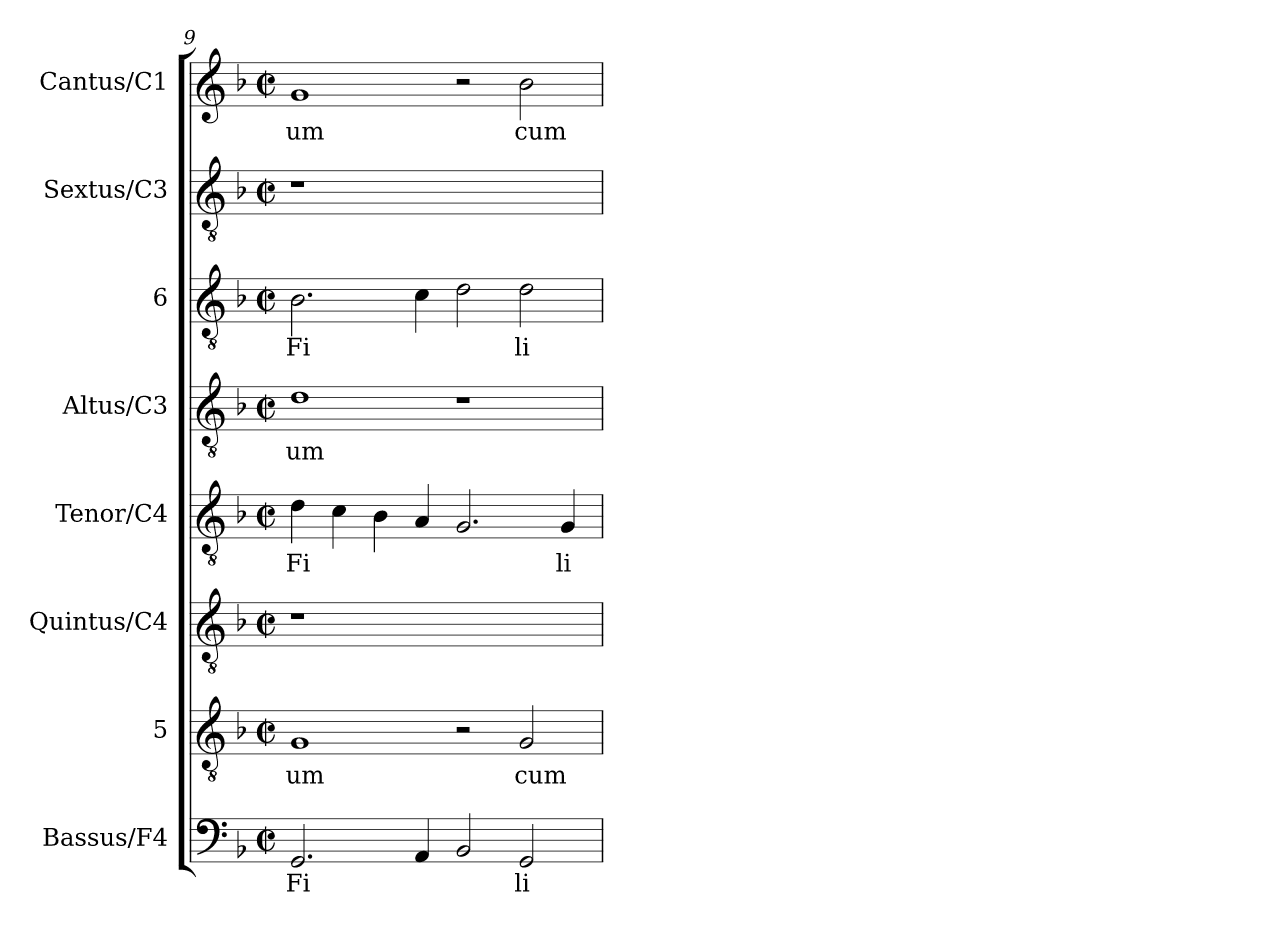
**kern	**text	**kern	**text	**kern	**kern	**text	**kern	**text	**kern	**text	**kern	**kern	**text
*part8	*part8	*part7	*part7	*part6	*part5	*part5	*part4	*part4	*part3	*part3	*part2	*part1	*part1
*staff8	*staff8	*staff7	*staff7	*staff6	*staff5	*staff5	*staff4	*staff4	*staff3	*staff3	*staff2	*staff1	*staff1
*I"Bassus/F4	*	*I"5	*	*I"Quintus/C4	*I"Tenor/C4	*	*I"Altus/C3	*	*I"6	*	*I"Sextus/C3	*I"Cantus/C1	*
*I'B	*	*	*	*	*I'T	*	*I'A	*	*	*	*	*I'C	*
*clefF4	*	*clefGv2	*	*clefGv2	*clefGv2	*	*clefGv2	*	*clefGv2	*	*clefGv2	*clefG2	*
*k[b-]	*	*k[b-]	*	*k[b-]	*k[b-]	*	*k[b-]	*	*k[b-]	*	*k[b-]	*k[b-]	*
*F:	*	*F:	*	*F:	*F:	*	*F:	*	*F:	*	*F:	*F:	*
*M2/2	*	*M2/2	*	*M2/2	*M2/2	*	*M2/2	*	*M2/2	*	*M2/2	*M2/2	*
*met(c|)	*	*met(c|)	*	*met(c|)	*met(c|)	*	*met(c|)	*	*met(c|)	*	*met(c|)	*met(c|)	*
=9	=9	=9	=9	=9	=9	=9	=9	=9	=9	=9	=9	=9	=9
!	!LO:LY:b:cj	!	!LO:LY:b:cj	!	!	!LO:LY:b:cj	!	!LO:LY:b:cj	!	!LO:LY:b:cj	!	!	!LO:LY:b:cj
2.GG/	Fi-	1G	-um	1r	4d\	Fi-	1d	-um	2.B-\	Fi-	1r	1g	-um
!	!	!	!	!	!	!LO:LY:b:cj	!	!	!	!	!	!	!
.	.	.	.	.	4c\	--	.	.	.	.	.	.	.
!	!	!	!	!	!	!LO:LY:b:cj	!	!	!	!	!	!	!
.	.	.	.	.	4B-\	--	.	.	.	.	.	.	.
!	!LO:LY:b:cj	!	!	!	!	!LO:LY:b:cj	!	!	!	!LO:LY:b:cj	!	!	!
4AA/	--	.	.	.	4A/	--	.	.	4c\	--	.	.	.
!	!LO:LY:b:cj	!	!	!	!	!LO:LY:b:cj	!	!	!	!LO:LY:b:cj	!	!	!
2BB-/	--	2r	.	1ryy	2.G/	--	1r	.	2d\	--	1ryy	2r	.
!	!LO:LY:b:cj	!	!LO:LY:b:cj	!	!	!	!	!	!	!LO:LY:b:cj	!	!	!LO:LY:b:cj
2GG/	-li-	2G/	cum	.	.	.	.	.	2d\	-li-	.	2b-\	cum
!	!	!	!	!	!	!LO:LY:b:cj	!	!	!	!	!	!	!
.	.	.	.	.	4G/	-li-	.	.	.	.	.	.	.
=	=	=	=	=	=	=	=	=	=	=	=	=	=
*-	*-	*-	*-	*-	*-	*-	*-	*-	*-	*-	*-	*-	*-
